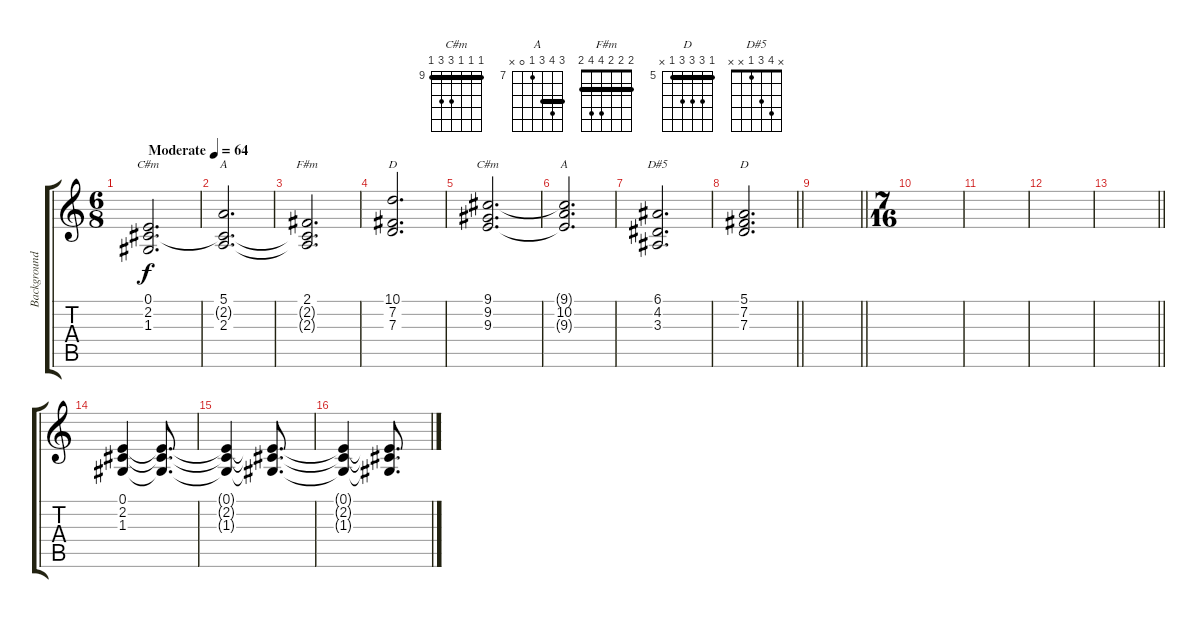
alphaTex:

\track ("Background" "Background") {instrument pad2warm}
\staff {score tabs}
\tuning (E4 B3 G3 D3 A2 E2) {hide}
\chord ("C#m" 0 2 1 2 4 x)
\chord ("A" 5 2 2 2 0 x) {barre 2}
\chord ("F#m" 2 2 2 4 4 2) {barre 2}
\chord ("D" 10 7 7 7 9 10) {firstfret 7 barre 7}
\chord ("C#m" 9 9 9 11 11 9) {firstfret 9 barre 9}
\chord ("A" 9 10 9 7 0 x) {firstfret 7 barre 9}
\chord ("D#5" x 4 3 1 x x)
\chord ("D" 5 7 7 7 5 x) {firstfret 5 barre 5}
\ts (6 8)
\section ("" "")
\tempo (64 "Moderate")
\clef g2
\ks c
(0.1 2.2 1.3).2{d ch "C#m" dy f instrument pad2warm} |
(5.1 2.2{t} 2.3).2{d ch "A"} |
(2.1 2.2{t} 2.3{t}).2{d ch "F#m"} |
(10.1 7.2 7.3).2{d ch "D"} |
(9.1 9.2 9.3).2{d ch "C#m"} |
(9.1{t} 10.2 9.3{t}).2{d ch "A"} |
(6.1 4.2 3.3).2{d ch "D#5"} |
\barLineRight lightlight
(5.1 7.2 7.3).2{d ch "D"} |
\section ("" "")
\barLineRight lightlight
|
\ts (7 16)
\section ("" "")
|
|
|
\barLineRight lightlight
|
\section ("" "")
(0.1 2.2 1.3).4 (0.1{t} 2.2{t} 1.3{t}).8{d} |
(0.1{t} 2.2{t} 1.3{t}).4 (0.1{t} 2.2{t} 1.3{t}).8{d} |
(0.1{t} 2.2{t} 1.3{t}).4 (0.1{t} 2.2{t} 1.3{t}).8{d}
